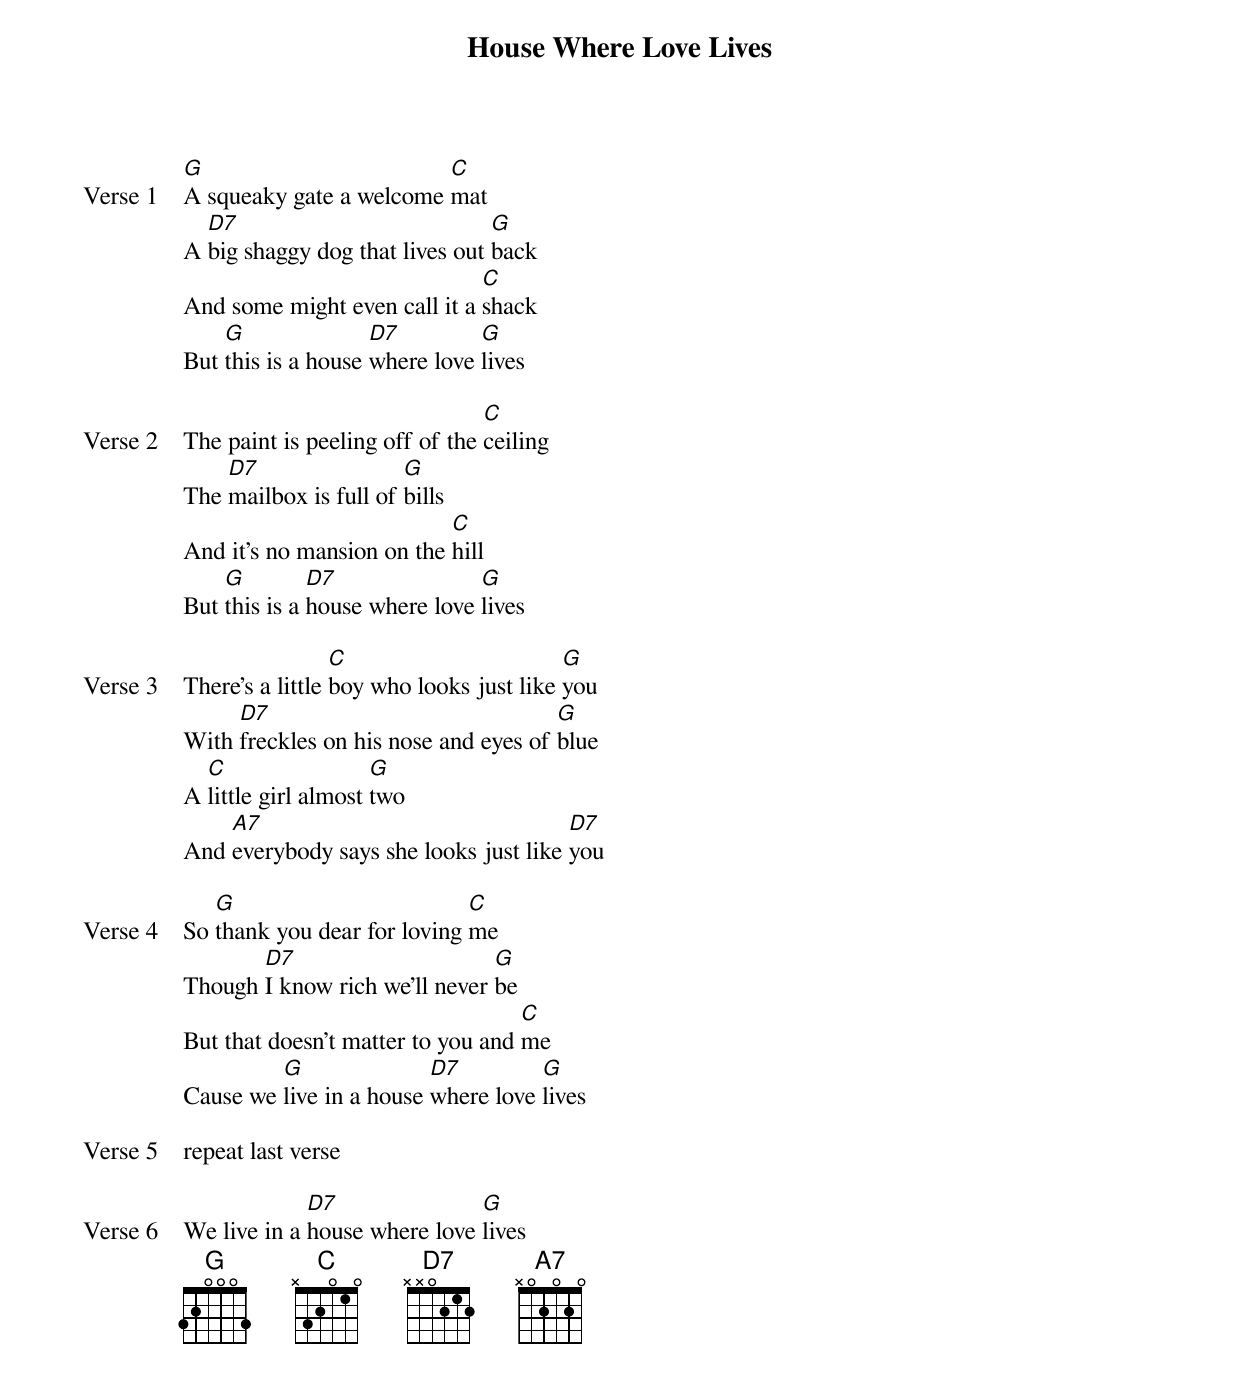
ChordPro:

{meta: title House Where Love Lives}
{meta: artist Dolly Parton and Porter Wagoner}
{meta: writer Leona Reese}

{start_of_verse: Verse 1}
[G]A squeaky gate a welcome [C]mat
A [D7]big shaggy dog that lives out [G]back
And some might even call it a [C]shack
But [G]this is a house [D7]where love [G]lives
{end_of_verse}

{start_of_verse: Verse 2}
The paint is peeling off of the [C]ceiling
The [D7]mailbox is full of [G]bills
And it's no mansion on the [C]hill
But [G]this is a [D7]house where love [G]lives
{end_of_verse}

{start_of_verse: Verse 3}
There's a little [C]boy who looks just like [G]you
With [D7]freckles on his nose and eyes of [G]blue
A [C]little girl almost [G]two
And [A7]everybody says she looks just like [D7]you
{end_of_verse}

{start_of_verse: Verse 4}
So [G]thank you dear for loving [C]me
Though [D7]I know rich we'll never [G]be
But that doesn't matter to you and [C]me
Cause we [G]live in a house [D7]where love [G]lives
{end_of_verse}

{start_of_verse: Verse 5}
repeat last verse
{end_of_verse}

{start_of_verse: Verse 6}
We live in a [D7]house where love [G]lives
{end_of_verse}
